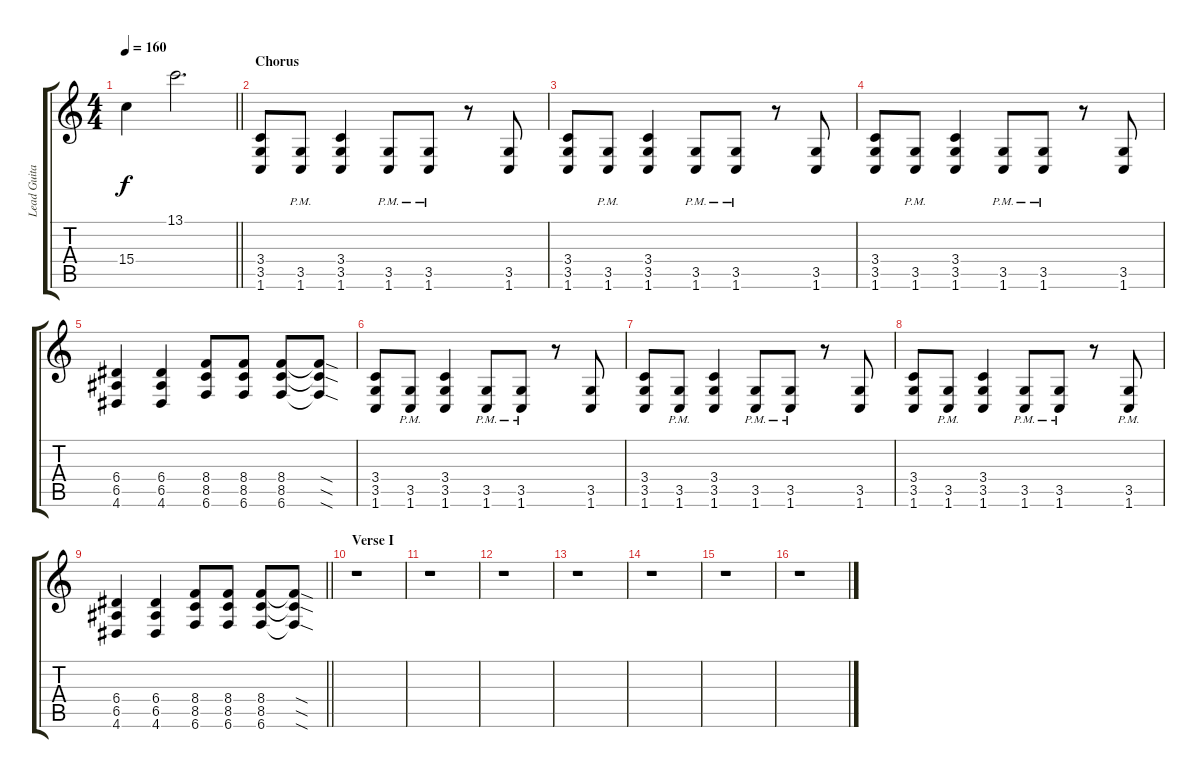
\track ("Lead Guitar" "Lead Guita") {instrument electricguitarjazz}
\staff {score tabs}
\tuning (B3 Gb3 D3 A2 E2 B1) {hide}
\ts (4 4)
\tempo 160
\clef g2
\barLineRight lightlight
\ks c
15.4.4{dy f} 13.1.2{d} |
\section ("" "Chorus")
(3.4 3.5 1.6).8{instrument overdrivenguitar} (3.5{pm} 1.6{pm}).8 (3.4 3.5 1.6).4 (3.5{pm} 1.6{pm}).8 (3.5{pm} 1.6{pm}).8 r.8 (3.5 1.6).8 |
(3.4 3.5 1.6).8 (3.5{pm} 1.6{pm}).8 (3.4 3.5 1.6).4 (3.5{pm} 1.6{pm}).8 (3.5{pm} 1.6{pm}).8 r.8 (3.5 1.6).8 |
(3.4 3.5 1.6).8 (3.5{pm} 1.6{pm}).8 (3.4 3.5 1.6).4 (3.5{pm} 1.6{pm}).8 (3.5{pm} 1.6{pm}).8 r.8 (3.5 1.6).8 |
(6.4 6.5 4.6).4 (6.4 6.5 4.6).4 (8.4 8.5 6.6).8 (8.4 8.5 6.6).8 (8.4 8.5 6.6).8 (8.4{sod t} 8.5{sod t} 6.6{sod t}).8 |
(3.4 3.5 1.6).8 (3.5{pm} 1.6{pm}).8 (3.4 3.5 1.6).4 (3.5{pm} 1.6{pm}).8 (3.5{pm} 1.6{pm}).8 r.8 (3.5 1.6).8 |
(3.4 3.5 1.6).8 (3.5{pm} 1.6{pm}).8 (3.4 3.5 1.6).4 (3.5{pm} 1.6{pm}).8 (3.5{pm} 1.6{pm}).8 r.8 (3.5 1.6).8 |
(3.4 3.5 1.6).8 (3.5{pm} 1.6{pm}).8 (3.4 3.5 1.6).4 (3.5{pm} 1.6{pm}).8 (3.5{pm} 1.6{pm}).8 r.8 (3.5{pm} 1.6{pm}).8 |
\barLineRight lightlight
(6.4 6.5 4.6).4 (6.4 6.5 4.6).4 (8.4 8.5 6.6).8 (8.4 8.5 6.6).8 (8.4 8.5 6.6).8 (8.4{sod t} 8.5{sod t} 6.6{sod t}).8 |
\section ("" "Verse I")
r.1 |
r.1 |
r.1 |
r.1 |
r.1 |
r.1 |
r.1
